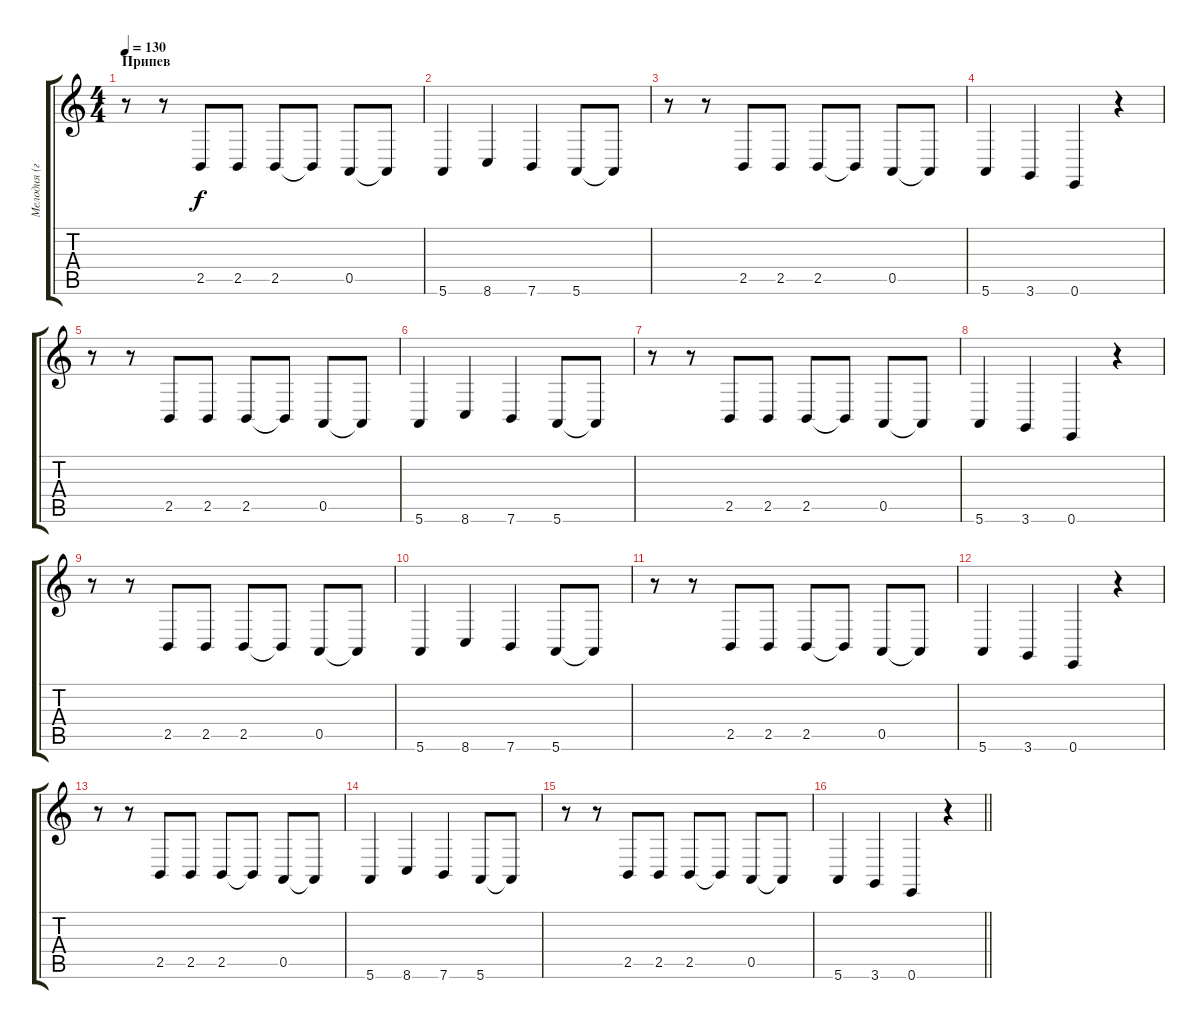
\track ("Мелодия (голос)" "Мелодия (г") {instrument lead6voice}
\staff {score tabs}
\tuning (E4 B3 G3 D3 A2 E2) {hide}
\ts (4 4)
\section ("" "Припев")
\tempo 130
\clef g2
\ks c
r.8{dy f} r.8 2.5.8 2.5.8 2.5.8 2.5{t}.8 0.5.8 0.5{t}.8 |
5.6.4 8.6.4 7.6.4 5.6.8 5.6{t}.8 |
r.8 r.8 2.5.8 2.5.8 2.5.8 2.5{t}.8 0.5.8 0.5{t}.8 |
5.6.4 3.6.4 0.6.4 r.4 |
r.8 r.8 2.5.8 2.5.8 2.5.8 2.5{t}.8 0.5.8 0.5{t}.8 |
5.6.4 8.6.4 7.6.4 5.6.8 5.6{t}.8 |
r.8 r.8 2.5.8 2.5.8 2.5.8 2.5{t}.8 0.5.8 0.5{t}.8 |
5.6.4 3.6.4 0.6.4 r.4 |
r.8 r.8 2.5.8 2.5.8 2.5.8 2.5{t}.8 0.5.8 0.5{t}.8 |
5.6.4 8.6.4 7.6.4 5.6.8 5.6{t}.8 |
r.8 r.8 2.5.8 2.5.8 2.5.8 2.5{t}.8 0.5.8 0.5{t}.8 |
5.6.4 3.6.4 0.6.4 r.4 |
r.8 r.8 2.5.8 2.5.8 2.5.8 2.5{t}.8 0.5.8 0.5{t}.8 |
5.6.4 8.6.4 7.6.4 5.6.8 5.6{t}.8 |
r.8 r.8 2.5.8 2.5.8 2.5.8 2.5{t}.8 0.5.8 0.5{t}.8 |
\barLineRight lightlight
5.6.4 3.6.4 0.6.4 r.4
